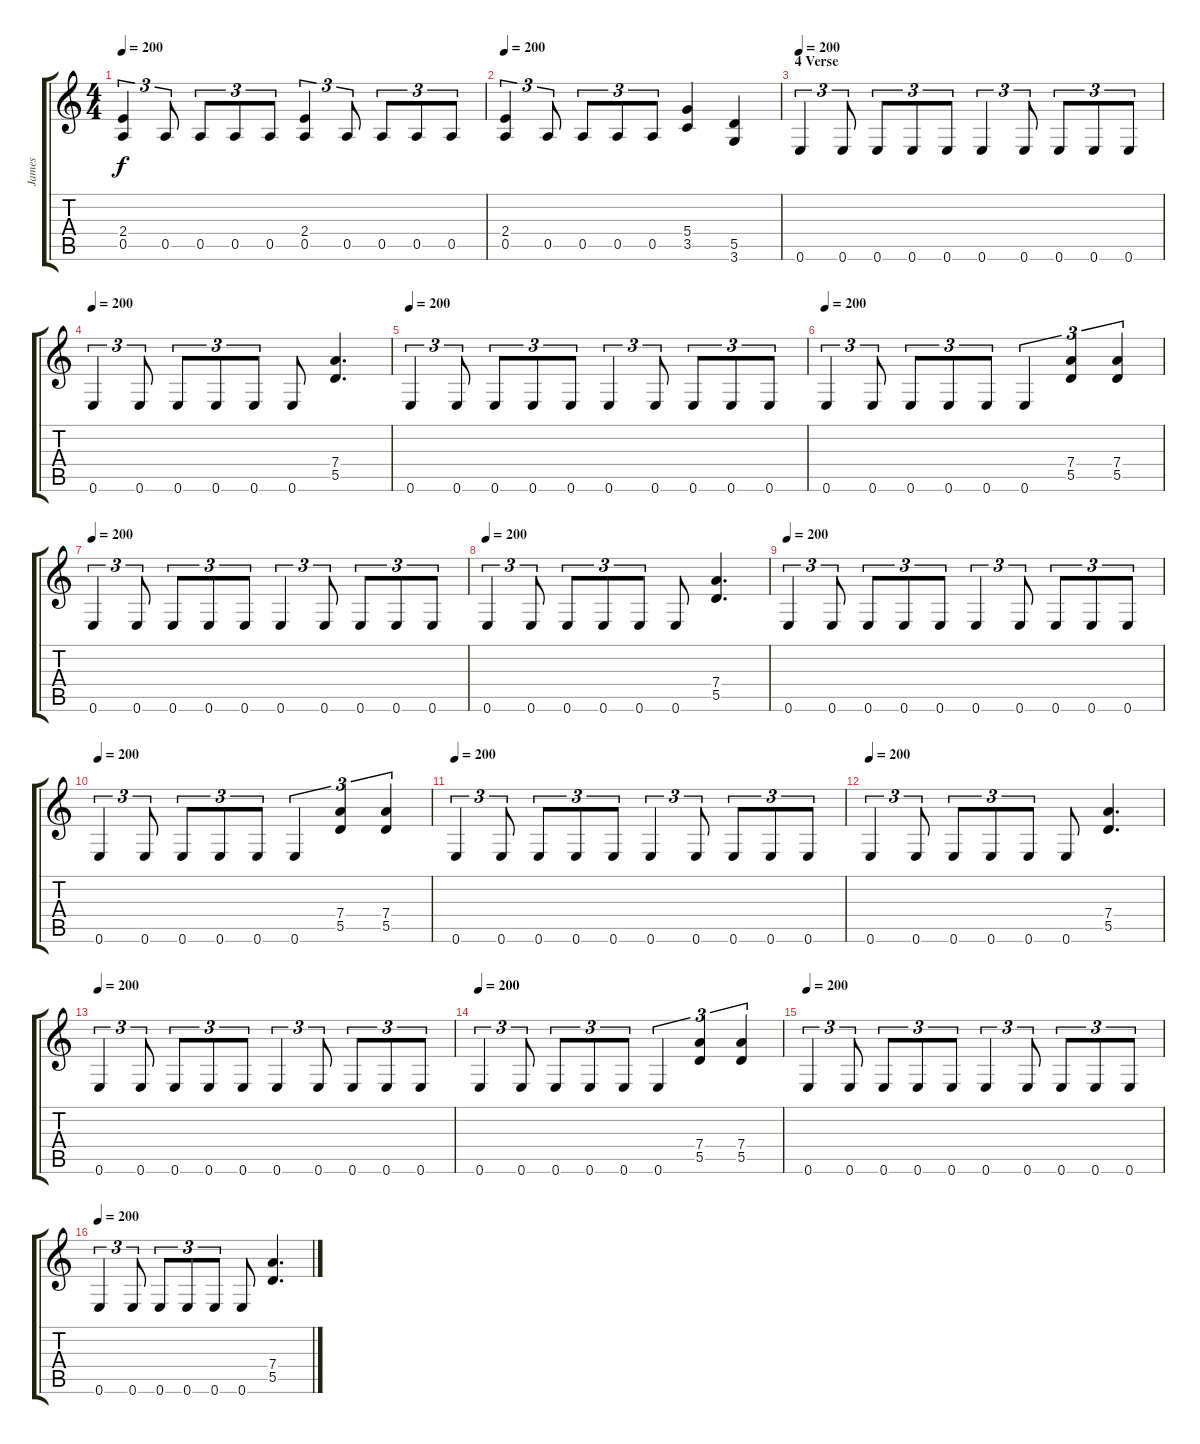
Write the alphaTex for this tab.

\track ("James" "James") {instrument distortionguitar}
\staff {score tabs}
\tuning (E4 B3 G3 D3 A2 E2) {hide}
\ts (4 4)
\tempo 200
\clef g2
\ks c
(2.4 0.5).4{tu (3 2) dy f} 0.5.8{tu (3 2)} 0.5.8{tu (3 2)} 0.5.8{tu (3 2)} 0.5.8{tu (3 2)} (2.4 0.5).4{tu (3 2)} 0.5.8{tu (3 2)} 0.5.8{tu (3 2)} 0.5.8{tu (3 2)} 0.5.8{tu (3 2)} |
\tempo 200
(2.4 0.5).4{tu (3 2)} 0.5.8{tu (3 2)} 0.5.8{tu (3 2)} 0.5.8{tu (3 2)} 0.5.8{tu (3 2)} (5.4 3.5).4 (5.5 3.6).4 |
\section ("" "4 Verse")
\tempo 200
0.6.4{tu (3 2)} 0.6.8{tu (3 2)} 0.6.8{tu (3 2)} 0.6.8{tu (3 2)} 0.6.8{tu (3 2)} 0.6.4{tu (3 2)} 0.6.8{tu (3 2)} 0.6.8{tu (3 2)} 0.6.8{tu (3 2)} 0.6.8{tu (3 2)} |
\tempo 200
0.6.4{tu (3 2)} 0.6.8{tu (3 2)} 0.6.8{tu (3 2)} 0.6.8{tu (3 2)} 0.6.8{tu (3 2)} 0.6.8 (7.4 5.5).4{d} |
\tempo 200
0.6.4{tu (3 2)} 0.6.8{tu (3 2)} 0.6.8{tu (3 2)} 0.6.8{tu (3 2)} 0.6.8{tu (3 2)} 0.6.4{tu (3 2)} 0.6.8{tu (3 2)} 0.6.8{tu (3 2)} 0.6.8{tu (3 2)} 0.6.8{tu (3 2)} |
\tempo 200
0.6.4{tu (3 2)} 0.6.8{tu (3 2)} 0.6.8{tu (3 2)} 0.6.8{tu (3 2)} 0.6.8{tu (3 2)} 0.6.4{tu (3 2)} (7.4 5.5).4{tu (3 2)} (7.4 5.5).4{tu (3 2)} |
\tempo 200
0.6.4{tu (3 2)} 0.6.8{tu (3 2)} 0.6.8{tu (3 2)} 0.6.8{tu (3 2)} 0.6.8{tu (3 2)} 0.6.4{tu (3 2)} 0.6.8{tu (3 2)} 0.6.8{tu (3 2)} 0.6.8{tu (3 2)} 0.6.8{tu (3 2)} |
\tempo 200
0.6.4{tu (3 2)} 0.6.8{tu (3 2)} 0.6.8{tu (3 2)} 0.6.8{tu (3 2)} 0.6.8{tu (3 2)} 0.6.8 (7.4 5.5).4{d} |
\tempo 200
0.6.4{tu (3 2)} 0.6.8{tu (3 2)} 0.6.8{tu (3 2)} 0.6.8{tu (3 2)} 0.6.8{tu (3 2)} 0.6.4{tu (3 2)} 0.6.8{tu (3 2)} 0.6.8{tu (3 2)} 0.6.8{tu (3 2)} 0.6.8{tu (3 2)} |
\tempo 200
0.6.4{tu (3 2)} 0.6.8{tu (3 2)} 0.6.8{tu (3 2)} 0.6.8{tu (3 2)} 0.6.8{tu (3 2)} 0.6.4{tu (3 2)} (7.4 5.5).4{tu (3 2)} (7.4 5.5).4{tu (3 2)} |
\tempo 200
0.6.4{tu (3 2)} 0.6.8{tu (3 2)} 0.6.8{tu (3 2)} 0.6.8{tu (3 2)} 0.6.8{tu (3 2)} 0.6.4{tu (3 2)} 0.6.8{tu (3 2)} 0.6.8{tu (3 2)} 0.6.8{tu (3 2)} 0.6.8{tu (3 2)} |
\tempo 200
0.6.4{tu (3 2)} 0.6.8{tu (3 2)} 0.6.8{tu (3 2)} 0.6.8{tu (3 2)} 0.6.8{tu (3 2)} 0.6.8 (7.4 5.5).4{d} |
\tempo 200
0.6.4{tu (3 2)} 0.6.8{tu (3 2)} 0.6.8{tu (3 2)} 0.6.8{tu (3 2)} 0.6.8{tu (3 2)} 0.6.4{tu (3 2)} 0.6.8{tu (3 2)} 0.6.8{tu (3 2)} 0.6.8{tu (3 2)} 0.6.8{tu (3 2)} |
\tempo 200
0.6.4{tu (3 2)} 0.6.8{tu (3 2)} 0.6.8{tu (3 2)} 0.6.8{tu (3 2)} 0.6.8{tu (3 2)} 0.6.4{tu (3 2)} (7.4 5.5).4{tu (3 2)} (7.4 5.5).4{tu (3 2)} |
\tempo 200
0.6.4{tu (3 2)} 0.6.8{tu (3 2)} 0.6.8{tu (3 2)} 0.6.8{tu (3 2)} 0.6.8{tu (3 2)} 0.6.4{tu (3 2)} 0.6.8{tu (3 2)} 0.6.8{tu (3 2)} 0.6.8{tu (3 2)} 0.6.8{tu (3 2)} |
\tempo 200
0.6.4{tu (3 2)} 0.6.8{tu (3 2)} 0.6.8{tu (3 2)} 0.6.8{tu (3 2)} 0.6.8{tu (3 2)} 0.6.8 (7.4 5.5).4{d}
